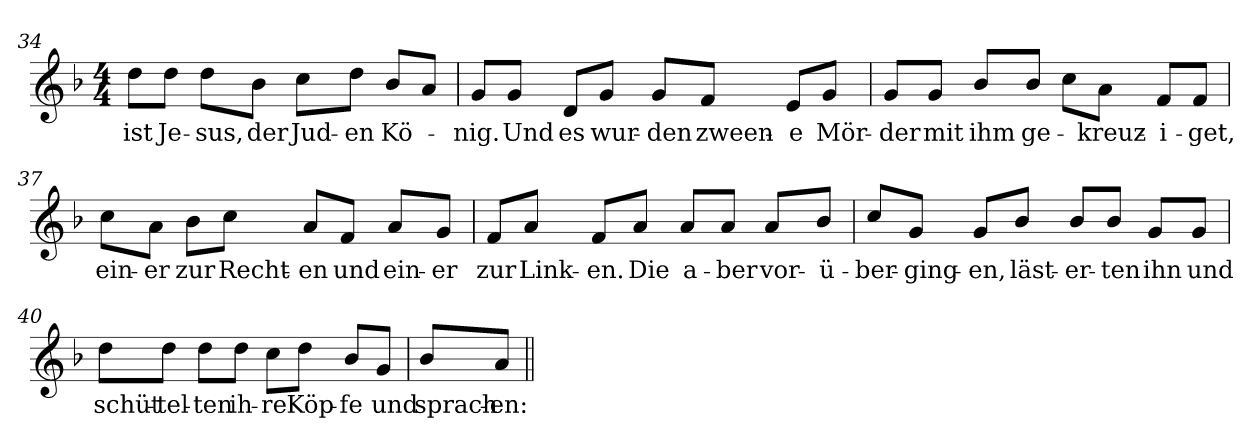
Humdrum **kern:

**kern	**text
*part1	*part1
*staff1	*staff1
*clefG2	*
*k[b-]	*
*F:	*
*M4/4	*
=34	=34
!	!LO:LY:b:color=#000000
8ddi\L	ist
!	!LO:LY:b:color=#000000
8ddi\J	Je-
!	!LO:LY:b:color=#000000
8ddi\L	-sus,
!	!LO:LY:b:color=#000000
8b-i\J	der
!	!LO:LY:b:color=#000000
8cci\L	Jud-
!	!LO:LY:b:color=#000000
8ddi\J	-en
!	!LO:LY:b:color=#000000
8b-i/L	Kö-
8ai/J	.
=35	=35
!	!LO:LY:b:color=#000000
8gi/L	-nig.
!	!LO:LY:b:color=#000000
8gi/J	Und
!	!LO:LY:b:color=#000000
8di/L	es
!	!LO:LY:b:color=#000000
8gi/J	wur-
!	!LO:LY:b:color=#000000
8gi/L	-den
!	!LO:LY:b:color=#000000
8fi/J	zween-
!	!LO:LY:b:color=#000000
8ei/L	-e
!	!LO:LY:b:color=#000000
8gi/J	Mör-
=36	=36
!	!LO:LY:b:color=#000000
8gi/L	-der
!	!LO:LY:b:color=#000000
8gi/J	mit
!	!LO:LY:b:color=#000000
8b-i/L	ihm
!	!LO:LY:b:color=#000000
8b-i/J	ge-
8cci\L	.
!	!LO:LY:b:color=#000000
8ai\J	-kreuz-
!	!LO:LY:b:color=#000000
8fi/L	-i-
!	!LO:LY:b:color=#000000
8fi/J	-get,
!!LO:LB:g=z
=37	=37
!	!LO:LY:b:color=#000000
8cci\L	ein-
!	!LO:LY:b:color=#000000
8ai\J	-er
!	!LO:LY:b:color=#000000
8b-i\L	zur
!	!LO:LY:b:color=#000000
8cci\J	Recht-
!	!LO:LY:b:color=#000000
8ai/L	-en
!	!LO:LY:b:color=#000000
8fi/J	und
!	!LO:LY:b:color=#000000
8ai/L	ein-
!	!LO:LY:b:color=#000000
8gi/J	-er
=38	=38
!	!LO:LY:b:color=#000000
8fi/L	zur
!	!LO:LY:b:color=#000000
8ai/J	Link-
!	!LO:LY:b:color=#000000
8fi/L	-en.
!	!LO:LY:b:color=#000000
8ai/J	Die
!	!LO:LY:b:color=#000000
8ai/L	a-
!	!LO:LY:b:color=#000000
8ai/J	-ber
!	!LO:LY:b:color=#000000
8ai/L	vor-
!	!LO:LY:b:color=#000000
8b-i/J	-ü-
!!LO:LB:g=z
=39	=39
!	!LO:LY:b:color=#000000
8cci/L	-ber-
!	!LO:LY:b:color=#000000
8gi/J	-ging-
!	!LO:LY:b:color=#000000
8gi/L	-en,
!	!LO:LY:b:color=#000000
8b-i/J	läst-
!	!LO:LY:b:color=#000000
8b-i/L	-er-
!	!LO:LY:b:color=#000000
8b-i/J	-ten
!	!LO:LY:b:color=#000000
8gi/L	ihn
!	!LO:LY:b:color=#000000
8gi/J	und
=40	=40
!	!LO:LY:b:color=#000000
8ddi\L	schüt-
!	!LO:LY:b:color=#000000
8ddi\J	-tel-
!	!LO:LY:b:color=#000000
8ddi\L	-ten
!	!LO:LY:b:color=#000000
8ddi\J	ih-
!	!LO:LY:b:color=#000000
8cci\L	-re
!	!LO:LY:b:color=#000000
8ddi\J	Köp-
!	!LO:LY:b:color=#000000
8b-i/L	-fe
!	!LO:LY:b:color=#000000
8gi/J	und
=41	=41
!	!LO:LY:b:color=#000000
8b-i/L	sprach-
!	!LO:LY:b:color=#000000
8ai/J	-en:
=||	=||
*-	*-
